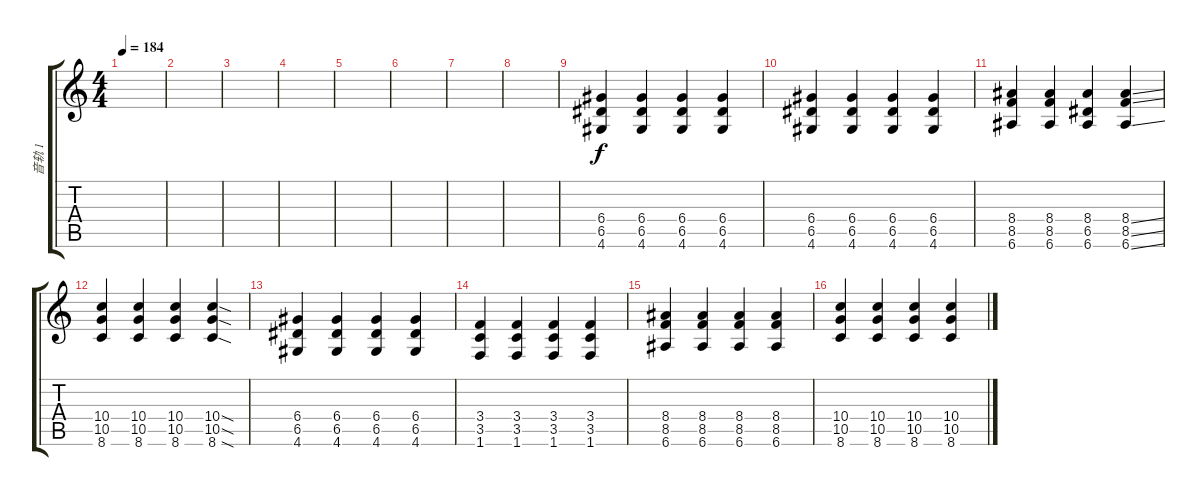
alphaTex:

\track ("音轨 1" "音轨 1") {instrument distortionguitar}
\staff {score tabs}
\tuning (E4 B3 G3 D3 A2 E2) {hide}
\ts (4 4)
\tempo 184
\clef g2
\ks c
|
|
|
|
|
|
|
|
(6.4 6.5 4.6).4 (6.4 6.5 4.6).4 (6.4 6.5 4.6).4 (6.4 6.5 4.6).4 |
(6.4 6.5 4.6).4 (6.4 6.5 4.6).4 (6.4 6.5 4.6).4 (6.4 6.5 4.6).4 |
(8.4 8.5 6.6).4 (8.4 8.5 6.6).4 (8.4 6.5 6.6).4 (8.4{ss} 8.5{ss} 6.6{ss}).4 |
(10.4 10.5 8.6).4 (10.4 10.5 8.6).4 (10.4 10.5 8.6).4 (10.4{sod} 10.5{sod} 8.6{sod}).4 |
(6.4 6.5 4.6).4 (6.4 6.5 4.6).4 (6.4 6.5 4.6).4 (6.4 6.5 4.6).4 |
(3.4 3.5 1.6).4 (3.4 3.5 1.6).4 (3.4 3.5 1.6).4 (3.4 3.5 1.6).4 |
(8.4 8.5 6.6).4 (8.4 8.5 6.6).4 (8.4 8.5 6.6).4 (8.4 8.5 6.6).4 |
(10.4 10.5 8.6).4 (10.4 10.5 8.6).4 (10.4 10.5 8.6).4 (10.4 10.5 8.6).4
